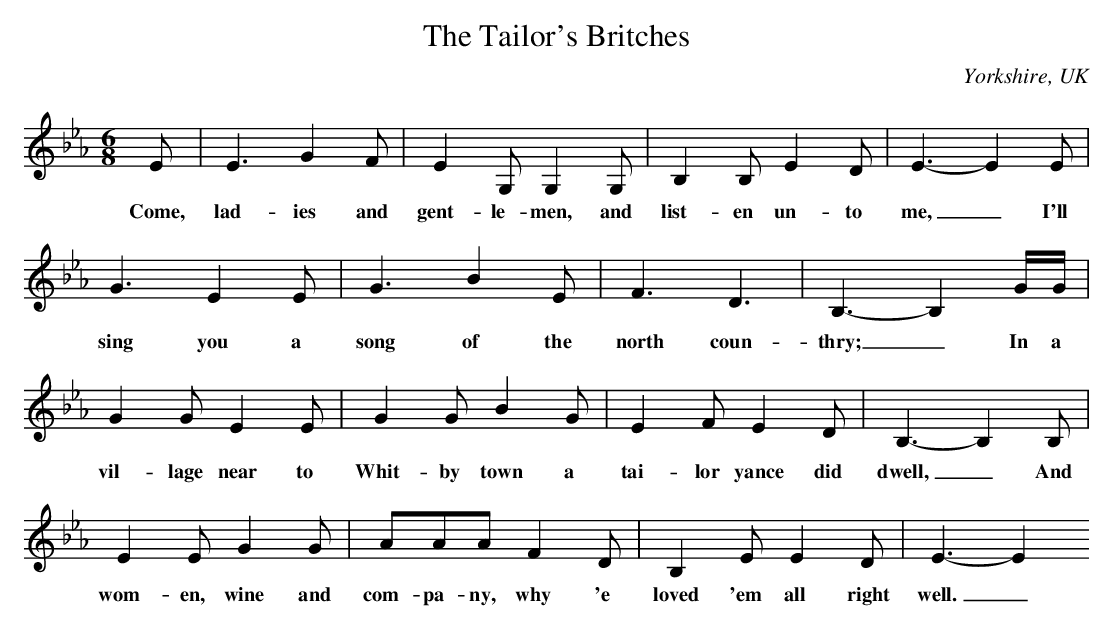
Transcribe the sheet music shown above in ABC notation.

X:1
T:The Tailor's Britches
O:Yorkshire, UK
M:6/8
L:1/4
K:Eb % hexatonic(-6)
E/|E3/2 G F/|E G,/ G, G,/|B, B,/ E D/|E3/2- E E/|
w: Come, lad- ies and gent- le- men, and list- en un- to me,_ I'll
G3/2 E E/|G3/2 B E/|F3/2 D3/2|B,3/2- B, G//G//|
w: sing you a song of the north coun- thry;_ In a
G G/ E E/|G G/ B G/|E F/ E D/|B,3/2- B, B,/|
w: vil- lage near to Whit- by town a tai- lor yance did dwell,_ And
E E/ G G/|A/A/A/ F D/|B, E/ E D/|E3/2- E
w: wom- en, wine and com- pa- ny, why 'e loved 'em all right well._
